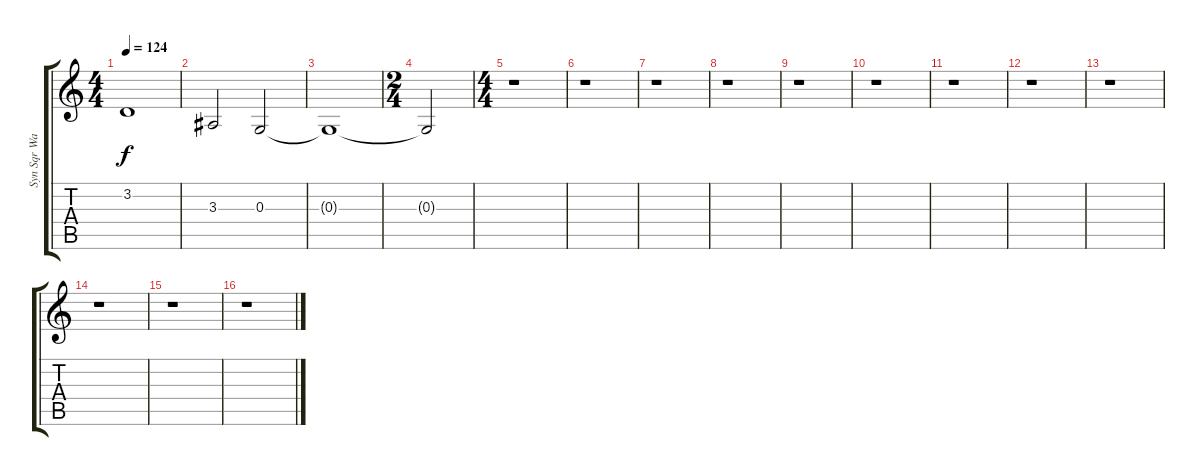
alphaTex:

\track ("Syn Sqr Wave" "Syn Sqr Wa") {instrument lead1square}
\staff {score tabs}
\tuning (E4 B3 G3 D3 A2 E2) {hide}
\ts (4 4)
\tempo 124
\clef g2
\ks c
3.2.1{dy f} |
3.3.2 0.3.2 |
0.3{t}.1 |
\ts (2 4)
0.3{t}.2 |
\ts (4 4)
r.1 |
r.1 |
r.1 |
r.1 |
r.1 |
r.1 |
r.1 |
r.1 |
r.1 |
r.1 |
r.1 |
r.1
